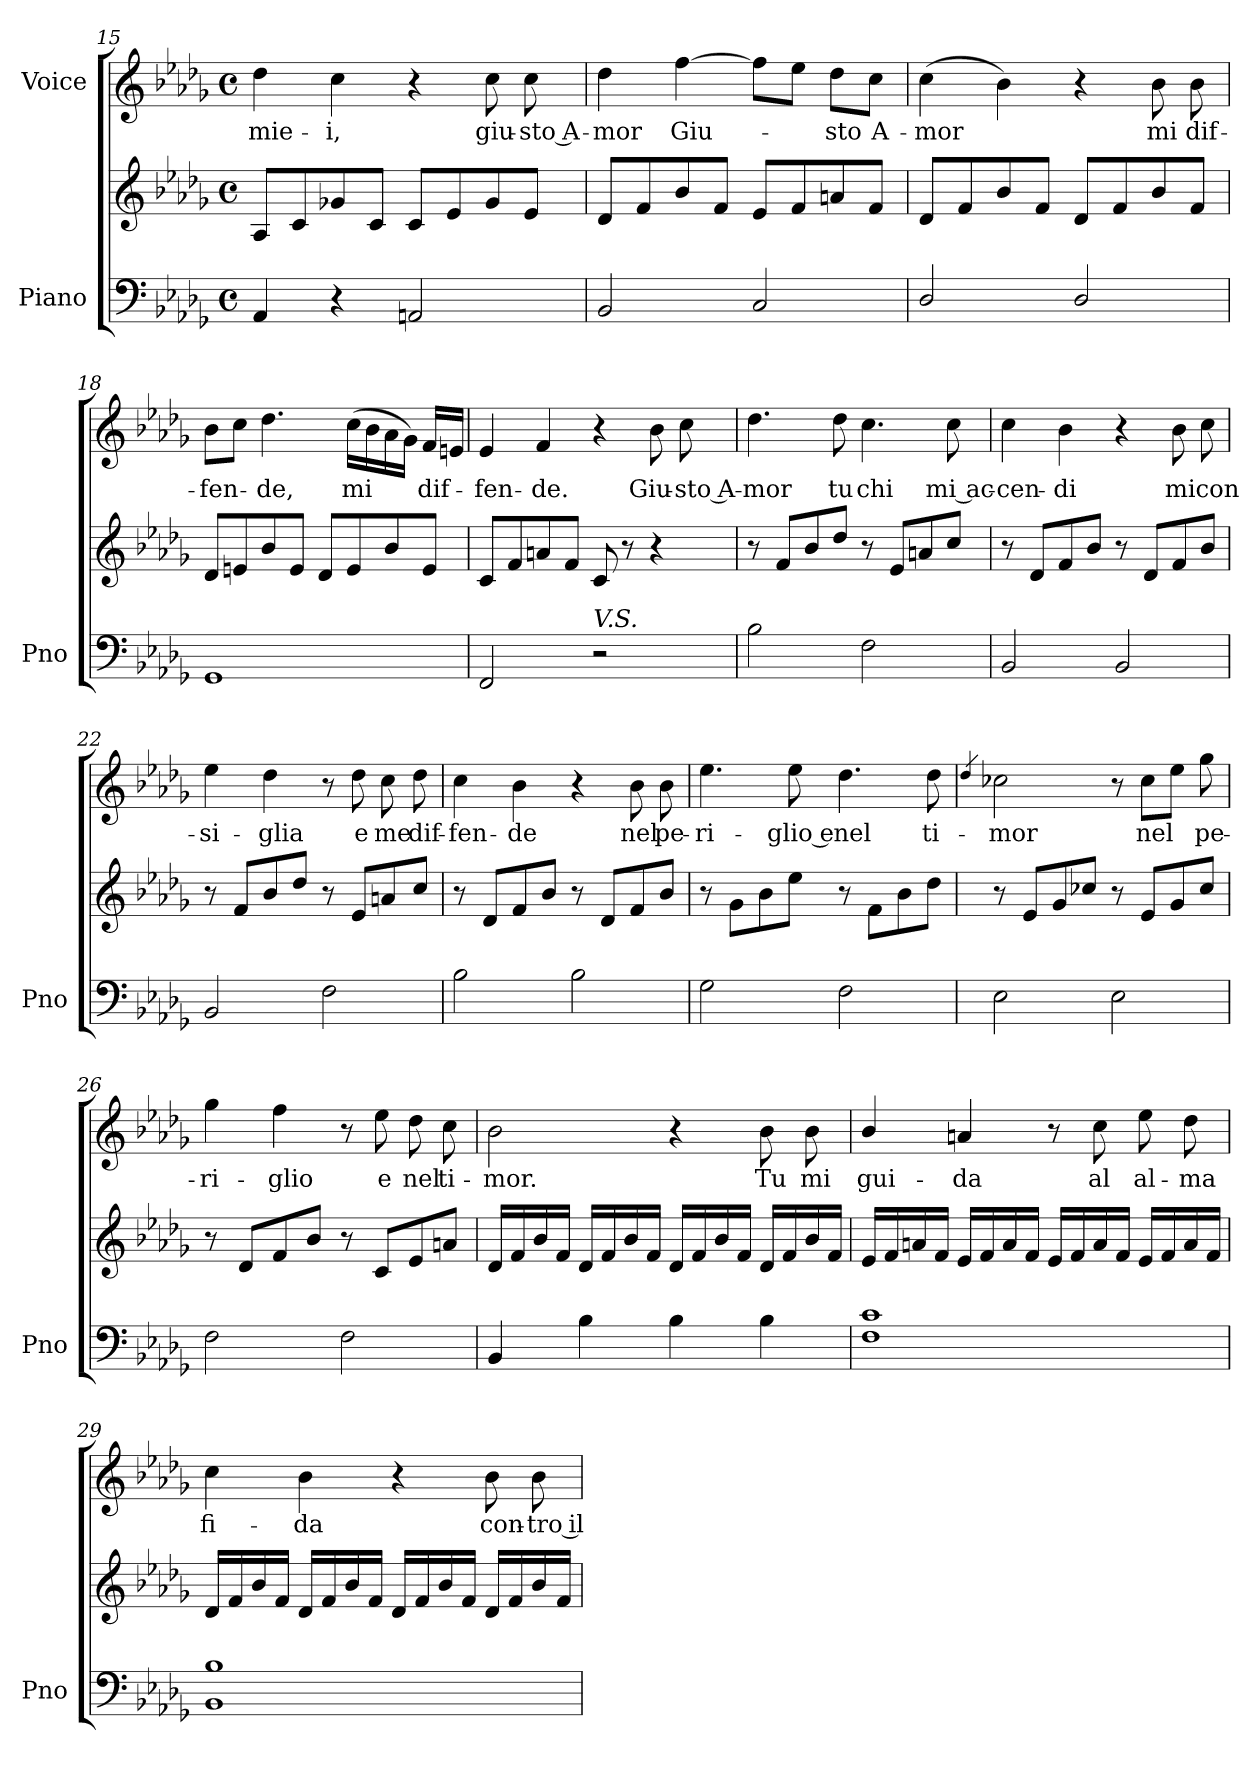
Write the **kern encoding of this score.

**kern	**kern	**kern	**text
*part2	*part2	*part1	*part1
*staff3	*staff2	*staff1	*staff1
*I"Piano	*	*I"Voice	*
*I'Pno	*	*	*
!!LO:LB:g=z
*clefF4	*clefG2	*clefG2	*
*k[b-e-a-d-g-]	*k[b-e-a-d-g-]	*k[b-e-a-d-g-]	*
*M4/4	*M4/4	*M4/4	*
*met(c)	*met(c)	*met(c)	*
=15	=15	=15	=15
!	!	!	!LO:LY:b
4AA-/	8A-/L	4dd-\	mie-
.	8c/	.	.
!	!	!	!LO:LY:b
4r	8g-X/	4cc\	-i,
.	8c/J	.	.
2AAn/	8c/L	4r	.
.	8e-/	.	.
!	!	!	!LO:LY:b
.	8g-/	8cc\	giu-
!	!	!	!LO:LY:b
.	8e-/J	8cc\	-sto A-
=16	=16	=16	=16
!	!	!	!LO:LY:b
2BB-/	8d-/L	4dd-\	-mor
.	8f/	.	.
!	!	!	!LO:LY:b
.	8b-/	[4ff\	Giu-
.	8f/J	.	.
2C/	8e-/L	8ff\L]	.
.	8f/	8ee-\J	.
!	!	!	!LO:LY:b
.	8an/	8dd-\L	-sto
!	!	!	!LO:LY:b
.	8f/J	8cc\J	A-
=17	=17	=17	=17
!	!	!	!LO:LY:b
2D-/	8d-/L	(4cc\	-mor
.	8f/	.	.
.	8b-/	4b-\)	.
.	8f/J	.	.
2D-/	8d-/L	4r	.
.	8f/	.	.
!	!	!	!LO:LY:b
.	8b-/	8b-\	mi
!	!	!	!LO:LY:b
.	8f/J	8b-\	dif-
=18	=18	=18	=18
!	!	!	!LO:LY:b
1GG-	8d-/L	8b-\L	-fen-
.	8en/	8cc\J	.
!	!	!	!LO:LY:b
.	8b-/	4.dd-\	-de,
.	8e/J	.	.
.	8d-/L	.	.
!	!	!	!LO:LY:b
.	8e/	(16cc\LL	mi
.	.	16b-\	.
.	8b-/	16a-\	.
.	.	16g-\JJ)	.
!	!	!	!LO:LY:b
.	8e/J	16f/LL	dif-
.	.	16en/JJ	.
=19	=19	=19	=19
!	!	!	!LO:LY:b
2FF/	8c/L	4e-/	-fen-
.	8f/	.	.
!	!	!	!LO:LY:b
.	8an/	4f/	-de.
.	8f/J	.	.
!LO:TX:a:i:t=V.S.	!	!	!
2r	8c/	4r	.
.	8r	.	.
!	!	!	!LO:LY:b
.	4r	8b-\	Giu-
!	!	!	!LO:LY:b
.	.	8cc\	-sto A-
!!LO:PB:g=z
=20	=20	=20	=20
!	!	!	!LO:LY:b
2B-\	8r	4.dd-\	-mor
.	8f/L	.	.
.	8b-/	.	.
!	!	!	!LO:LY:b
.	8dd-/J	8dd-\	tu
!	!	!	!LO:LY:b
2F\	8r	4.cc\	chi
.	8e-/L	.	.
.	8an/	.	.
!	!	!	!LO:LY:b
.	8cc/J	8cc\	mi ac-
=21	=21	=21	=21
!	!	!	!LO:LY:b
2BB-/	8r	4cc\	-cen-
.	8d-/L	.	.
!	!	!	!LO:LY:b
.	8f/	4b-\	-di
.	8b-/J	.	.
2BB-/	8r	4r	.
.	8d-/L	.	.
!	!	!	!LO:LY:b
.	8f/	8b-\	mi
!	!	!	!LO:LY:b
.	8b-/J	8cc\	con-
=22	=22	=22	=22
!	!	!	!LO:LY:b
2BB-/	8r	4ee-\	-si-
.	8f/L	.	.
!	!	!	!LO:LY:b
.	8b-/	4dd-\	-glia
.	8dd-/J	.	.
2F\	8r	8r	.
!	!	!	!LO:LY:b
.	8e-/L	8dd-\	e
!	!	!	!LO:LY:b
.	8an/	8cc\	me
!	!	!	!LO:LY:b
.	8cc/J	8dd-\	dif-
=23	=23	=23	=23
!	!	!	!LO:LY:b
2B-\	8r	4cc\	-fen-
.	8d-/L	.	.
!	!	!	!LO:LY:b
.	8f/	4b-\	-de
.	8b-/J	.	.
2B-\	8r	4r	.
.	8d-/L	.	.
!	!	!	!LO:LY:b
.	8f/	8b-\	nel
!	!	!	!LO:LY:b
.	8b-/J	8b-\	pe-
!!LO:LB:g=z
=24	=24	=24	=24
!	!	!	!LO:LY:b
2G-\	8r	4.ee-\	-ri-
.	8g-\L	.	.
.	8b-\	.	.
!	!	!	!LO:LY:b
.	8ee-\J	8ee-\	-glio e
!	!	!	!LO:LY:b
2F\	8r	4.dd-\	nel
.	8f\L	.	.
.	8b-\	.	.
!	!	!	!LO:LY:b
.	8dd-\J	8dd-\	ti-
=25	=25	=25	=25
.	.	4qdd-/	.
!	!	!	!LO:LY:b
2E-\	8r	2cc-X\	-mor
.	8e-/L	.	.
.	8g-/	.	.
.	8cc-X/J	.	.
2E-\	8r	8r	.
!	!	!	!LO:LY:b
.	8e-/L	8cc-\L	nel
.	8g-/	8ee-\J	.
!	!	!	!LO:LY:b
.	8cc-/J	8gg-\	pe-
=26	=26	=26	=26
!	!	!	!LO:LY:b
2F\	8r	4gg-\	-ri-
.	8d-/L	.	.
!	!	!	!LO:LY:b
.	8f/	4ff\	-glio
.	8b-/J	.	.
2F\	8r	8r	.
!	!	!	!LO:LY:b
.	8c/L	8ee-\	e
!	!	!	!LO:LY:b
.	8e-/	8dd-\	nel
!	!	!	!LO:LY:b
.	8an/J	8cc\	ti-
=27	=27	=27	=27
!	!	!	!LO:LY:b
4BB-/	16d-/LL	2b-\	-mor.
.	16f/	.	.
.	16b-/	.	.
.	16f/JJ	.	.
4B-\	16d-/LL	.	.
.	16f/	.	.
.	16b-/	.	.
.	16f/JJ	.	.
4B-\	16d-/LL	4r	.
.	16f/	.	.
.	16b-/	.	.
.	16f/JJ	.	.
!	!	!	!LO:LY:b
4B-\	16d-/LL	8b-\	Tu
.	16f/	.	.
!	!	!	!LO:LY:b
.	16b-/	8b-\	mi
.	16f/JJ	.	.
!!LO:LB:g=z
=28	=28	=28	=28
!	!	!	!LO:LY:b
1F 1c	16e-/LL	4b-/	gui-
.	16f/	.	.
.	16an/	.	.
.	16f/JJ	.	.
!	!	!	!LO:LY:b
.	16e-/LL	4an/	-da
.	16f/	.	.
.	16a/	.	.
.	16f/JJ	.	.
.	16e-/LL	8r	.
.	16f/	.	.
!	!	!	!LO:LY:b
.	16a/	8cc\	al
.	16f/JJ	.	.
!	!	!	!LO:LY:b
.	16e-/LL	8ee-\	al-
.	16f/	.	.
!	!	!	!LO:LY:b
.	16a/	8dd-\	-ma
.	16f/JJ	.	.
=29	=29	=29	=29
!	!	!	!LO:LY:b
1BB- 1B-	16d-/LL	4cc\	fi-
.	16f/	.	.
.	16b-/	.	.
.	16f/JJ	.	.
!	!	!	!LO:LY:b
.	16d-/LL	4b-\	-da
.	16f/	.	.
.	16b-/	.	.
.	16f/JJ	.	.
.	16d-/LL	4r	.
.	16f/	.	.
.	16b-/	.	.
.	16f/JJ	.	.
!	!	!	!LO:LY:b
.	16d-/LL	8b-\	con-
.	16f/	.	.
!	!	!	!LO:LY:b
.	16b-/	8b-\	-tro il
.	16f/JJ	.	.
=	=	=	=
*-	*-	*-	*-
